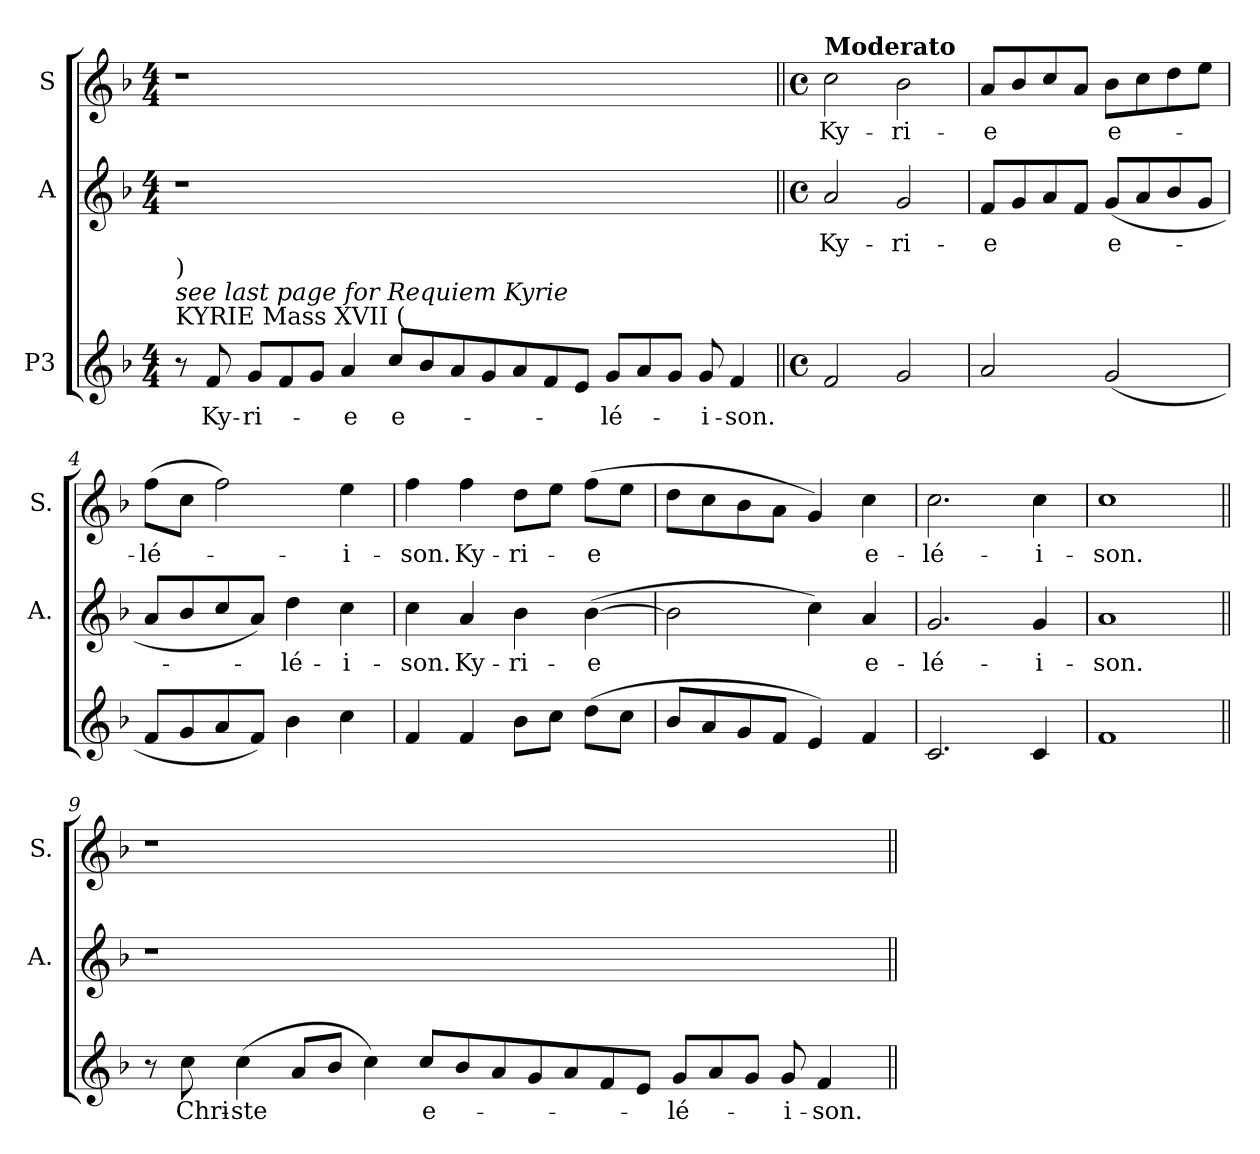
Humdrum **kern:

**kern	**text	**kern	**text	**kern	**text
*part3	*part3	*part2	*part2	*part1	*part1
*staff3	*staff3	*staff2	*staff2	*staff1	*staff1
*I"P3	*	*I"A	*	*I"S	*
*	*	*I'A.	*	*I'S.	*
!!LO:PB:g=z
*clefG2	*	*clefG2	*	*clefG2	*
*k[b-]	*	*k[b-]	*	*k[b-]	*
*F:	*	*F:	*	*F:	*
*M4/4	*	*M4/4	*	*M4/4	*
=1	=1	=1	=1	=1	=1
!LO:TX:a:t=KYRIE Mass XVII (	!	!	!	!	!
!LO:TX:i:t=see last page for Requiem Kyrie	!	!	!	!	!
!LO:TX:t=)	!	!	!	!	!
!	!	!LO:N:vis=1	!	!LO:N:vis=1	!
8r	.	1r	.	1r	.
!	!LO:LY:b:color=#000000	!	!	!	!
8fi/	Ky-	.	.	.	.
!	!LO:LY:b:color=#000000	!	!	!	!
8gi/L	-ri-	.	.	.	.
8fi/	.	.	.	.	.
8gi/J	.	.	.	.	.
!	!LO:LY:b:color=#000000	!	!	!	!
4ai/	-e	.	.	.	.
!	!LO:LY:b:color=#000000	!	!	!	!
8cci/L	e-	.	.	.	.
8b-i/	.	1.ryy	.	1.ryy	.
8ai/	.	.	.	.	.
8gi/	.	.	.	.	.
8ai/	.	.	.	.	.
8fi/	.	.	.	.	.
8ei/J	.	.	.	.	.
!	!LO:LY:b:color=#000000	!	!	!	!
8gi/L	-lé-	.	.	.	.
8ai/	.	.	.	.	.
8gi/J	.	.	.	.	.
!	!LO:LY:b:color=#000000	!	!	!	!
8gi/	-i-	.	.	.	.
!	!LO:LY:b:color=#000000	!	!	!	!
4fi/	-son.	.	.	.	.
!!LO:LB:g=z
=2||	=2||	=2||	=2||	=2||	=2||
*M4/4	*	*M4/4	*	*M4/4	*
*met(c)	*	*met(c)	*	*met(c)	*
!	!	!	!LO:LY:b:color=#000000	!	!
*	*	*	*	*MM100	*
!	!	!	!	!LO:TX:a:B:t=Moderato	!
!	!	!	!	!	!LO:LY:b:color=#000000
2fi/	.	2ai/	Ky-	2cci\	Ky-
!	!	!	!LO:LY:b:color=#000000	!	!
!	!	!	!	!	!LO:LY:b:color=#000000
2gi/	.	2gi/	-ri-	2b-i\	-ri-
=3	=3	=3	=3	=3	=3
!	!	!	!LO:LY:b:color=#000000	!	!
!	!	!	!	!	!LO:LY:b:color=#000000
2ai/	.	8fi/L	-e	8ai/L	-e
.	.	8gi/	.	8b-i/	.
.	.	8ai/	.	8cci/	.
.	.	8fi/J	.	8ai/J	.
!	!	!	!LO:LY:b:color=#000000	!	!
!	!	!	!	!	!LO:LY:b:color=#000000
(2gi/	.	(8gi/L	e-	8b-i\L	e-
.	.	8ai/	.	8cci\	.
.	.	8b-i/	.	8ddi\	.
.	.	8gi/J	.	8eei\J	.
=4	=4	=4	=4	=4	=4
!	!	!	!	!	!LO:LY:b:color=#000000
8fi/L	.	8ai/L	.	(8ffi\L	-lé-
8gi/	.	8b-i/	.	8cci\J	.
8ai/	.	8cci/	.	2ffi\)	.
8fi/J)	.	8ai/J)	.	.	.
!	!	!	!LO:LY:b:color=#000000	!	!
4b-i\	.	4ddi\	-lé-	.	.
!	!	!	!LO:LY:b:color=#000000	!	!
!	!	!	!	!	!LO:LY:b:color=#000000
4cci\	.	4cci\	-i-	4eei\	-i-
=5	=5	=5	=5	=5	=5
!	!	!	!LO:LY:b:color=#000000	!	!
!	!	!	!	!	!LO:LY:b:color=#000000
4fi/	.	4cci\	-son.	4ffi\	-son.
!	!	!	!LO:LY:b:color=#000000	!	!
!	!	!	!	!	!LO:LY:b:color=#000000
4fi/	.	4ai/	Ky-	4ffi\	Ky-
!	!	!	!LO:LY:b:color=#000000	!	!
!	!	!	!	!	!LO:LY:b:color=#000000
8b-i\L	.	4b-i\	-ri-	8ddi\L	-ri-
8cci\J	.	.	.	8eei\J	.
!	!	!	!LO:LY:b:color=#000000	!	!
!	!	!	!	!	!LO:LY:b:color=#000000
(8ddi\L	.	([>4b-i\	-e	(8ffi\L	-e
8cci\J	.	.	.	8eei\J	.
=6	=6	=6	=6	=6	=6
8b-i/L	.	2b-i\]	.	8ddi\L	.
8ai/	.	.	.	8cci\	.
8gi/	.	.	.	8b-i\	.
8fi/J	.	.	.	8ai\J	.
4ei/)	.	4cci\)	.	4gi/)	.
!	!	!	!LO:LY:b:color=#000000	!	!
!	!	!	!	!	!LO:LY:b:color=#000000
4fi/	.	4ai/	e-	4cci\	e-
=7	=7	=7	=7	=7	=7
!	!	!	!LO:LY:b:color=#000000	!	!
!	!	!	!	!	!LO:LY:b:color=#000000
2.ci/	.	2.gi/	-lé-	2.cci\	-lé-
!	!	!	!LO:LY:b:color=#000000	!	!
!	!	!	!	!	!LO:LY:b:color=#000000
4ci/	.	4gi/	-i-	4cci\	-i-
=8	=8	=8	=8	=8	=8
!	!	!	!LO:LY:b:color=#000000	!	!
!	!	!	!	!	!LO:LY:b:color=#000000
1fi	.	1ai	-son.	1cci	-son.
!!LO:LB:g=z
=9||	=9||	=9||	=9||	=9||	=9||
!	!	!LO:N:vis=1	!	!LO:N:vis=1	!
8r	.	1r	.	1r	.
!	!LO:LY:b:color=#000000	!	!	!	!
8cci\	Chri-	.	.	.	.
!	!LO:LY:b:color=#000000	!	!	!	!
(4cci\	-ste	.	.	.	.
8ai/L	.	.	.	.	.
8b-i/J	.	.	.	.	.
4cci\)	.	.	.	.	.
!	!LO:LY:b:color=#000000	!	!	!	!
8cci/L	e-	1ryy	.	1ryy	.
8b-i/	.	.	.	.	.
8ai/	.	.	.	.	.
8gi/	.	.	.	.	.
8ai/	.	.	.	.	.
8fi/	.	.	.	.	.
8ei/J	.	.	.	.	.
!	!LO:LY:b:color=#000000	!	!	!	!
8gi/L	-lé-	.	.	.	.
8ai/	.	2ryy	.	2ryy	.
8gi/J	.	.	.	.	.
!	!LO:LY:b:color=#000000	!	!	!	!
8gi/	-i-	.	.	.	.
!	!LO:LY:b:color=#000000	!	!	!	!
4fi/	-son.	.	.	.	.
.	.	8ryy	.	8ryy	.
=||	=||	=||	=||	=||	=||
*-	*-	*-	*-	*-	*-
